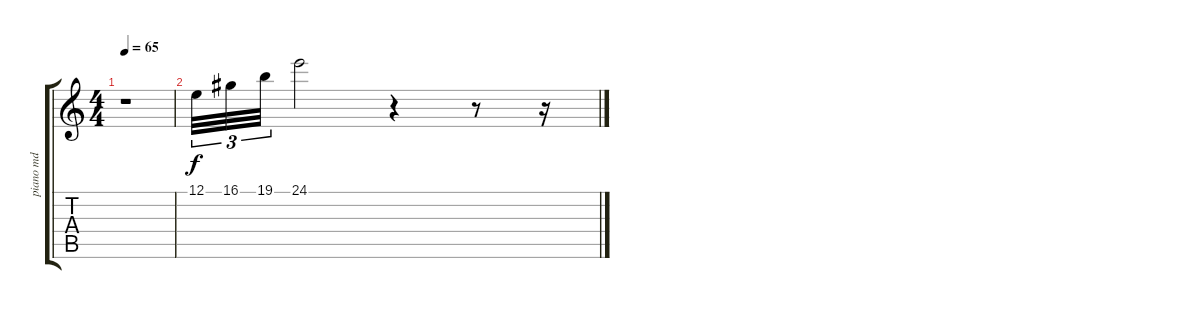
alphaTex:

\track ("piano md" "piano md") {instrument acousticgrandpiano}
\staff {score tabs}
\tuning (E4 B3 G3 D3 A2 E2) {hide}
\ts (4 4)
\tempo 65
\clef g2
\ks c
r.1{dy f} |
12.1.32{tu (3 2)} 16.1.32{tu (3 2)} 19.1.32{tu (3 2)} 24.1.2 r.4 r.8 r.16
